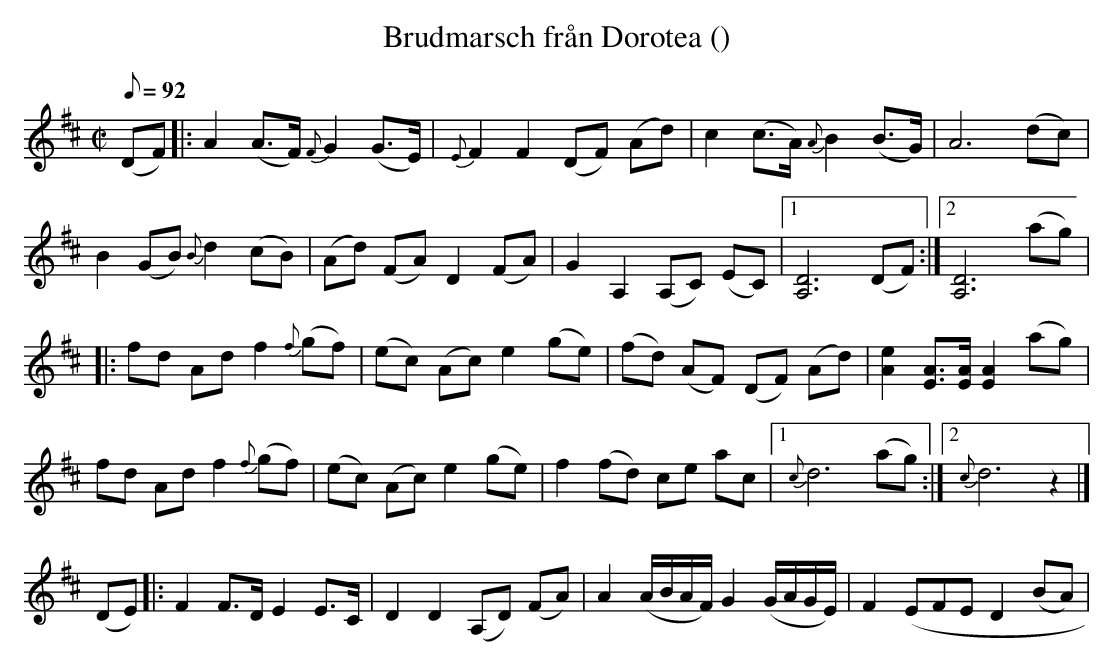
X:1
T: Brudmarsch från Dorotea ()
M: C|
L: 1/8
K: D
Q: 92
v:1
(DF) |: A2(A>F) {F}G2(G>E) | {E}F2F2 (DF) (Ad) | c2(c>A) {A}B2(B>G) | A6(dc) |
B2(GB) {B}d2(cB) | (Ad) (FA) D2(FA) | G2A,2 (A,C) (EC) |1 [A,D]6(DF) :|2 [A,D]6(ag) |
|: fd Ad f2{f}(gf) | (ec) (Ac) e2(ge) | (fd) (AF) (DF) (Ad) | [Ae]2[EA]>[EA] [EA]2(ag) |
fd Ad f2{f}(gf) | (ec) (Ac) e2(ge) | f2 (fd) ce ac |1 {c}d6(ag) :|2 {c}d6z2 |]
v:2
(DE) |: F2F>D E2E>C | D2D2 (A,D) (FA) | A2(A/B/A/F/) G2(G/A/G/E/) | F2 3(EFE D2(BA) |
